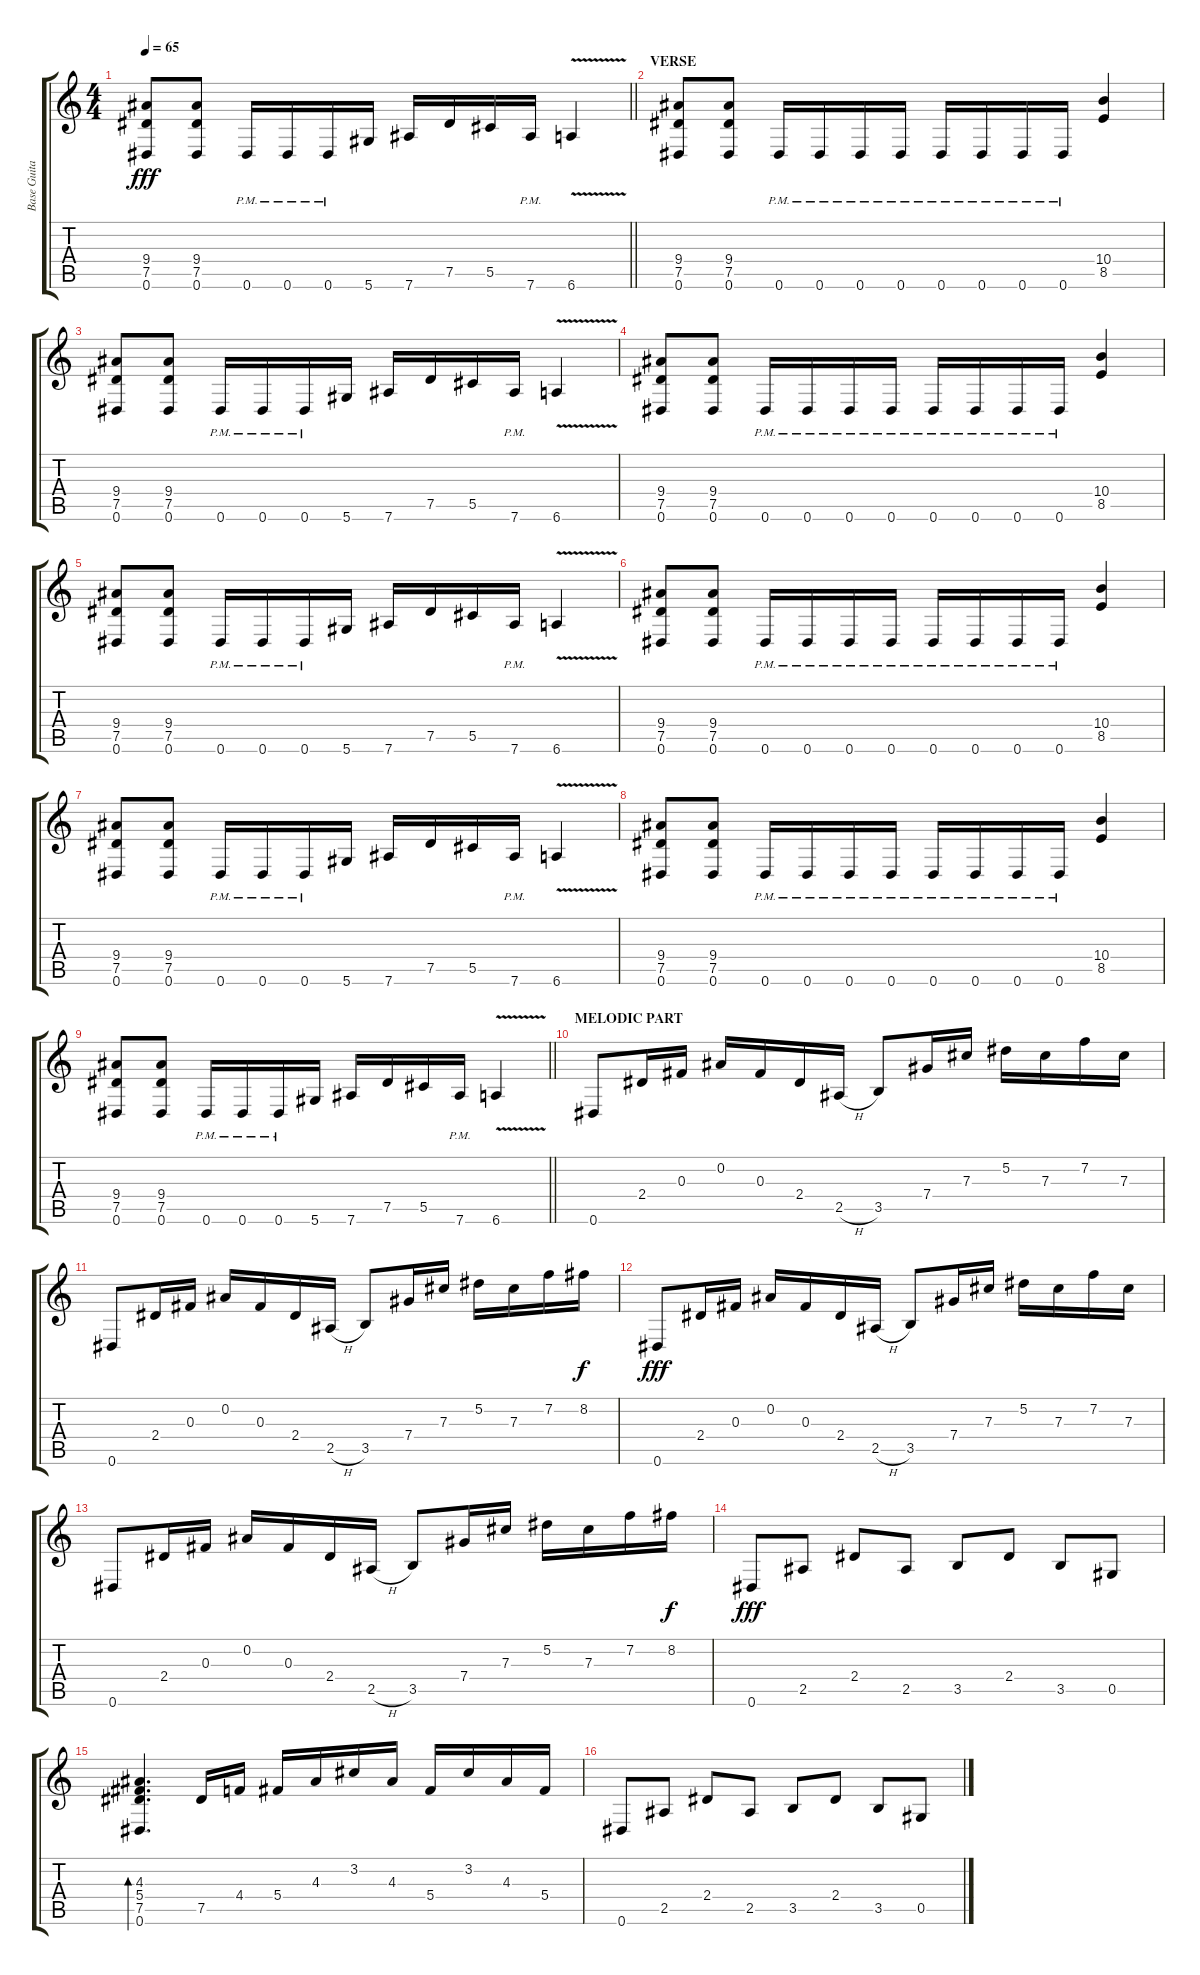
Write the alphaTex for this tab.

\track ("Base Guitar - Iommy" "Base Guita") {instrument distortionguitar}
\staff {score tabs}
\tuning (Eb4 Bb3 Gb3 Db3 Ab2 Eb2) {hide}
\ts (4 4)
\tempo 65
\clef g2
\barLineRight lightlight
\ks c
(9.4 7.5 0.6).8{dy fff} (9.4 7.5 0.6).8 0.6{pm}.16 0.6{pm}.16 0.6{pm}.16 5.6.16 7.6.16 7.5.16 5.5.16 7.6{pm}.16 6.6{v}.4 |
\section ("" "VERSE")
(9.4 7.5 0.6).8 (9.4 7.5 0.6).8 0.6{pm}.16 0.6{pm}.16 0.6{pm}.16 0.6{pm}.16 0.6{pm}.16 0.6{pm}.16 0.6{pm}.16 0.6{pm}.16 (10.4 8.5).4 |
(9.4 7.5 0.6).8 (9.4 7.5 0.6).8 0.6{pm}.16 0.6{pm}.16 0.6{pm}.16 5.6.16 7.6.16 7.5.16 5.5.16 7.6{pm}.16 6.6{v}.4 |
(9.4 7.5 0.6).8 (9.4 7.5 0.6).8 0.6{pm}.16 0.6{pm}.16 0.6{pm}.16 0.6{pm}.16 0.6{pm}.16 0.6{pm}.16 0.6{pm}.16 0.6{pm}.16 (10.4 8.5).4 |
(9.4 7.5 0.6).8 (9.4 7.5 0.6).8 0.6{pm}.16 0.6{pm}.16 0.6{pm}.16 5.6.16 7.6.16 7.5.16 5.5.16 7.6{pm}.16 6.6{v}.4 |
(9.4 7.5 0.6).8 (9.4 7.5 0.6).8 0.6{pm}.16 0.6{pm}.16 0.6{pm}.16 0.6{pm}.16 0.6{pm}.16 0.6{pm}.16 0.6{pm}.16 0.6{pm}.16 (10.4 8.5).4 |
(9.4 7.5 0.6).8 (9.4 7.5 0.6).8 0.6{pm}.16 0.6{pm}.16 0.6{pm}.16 5.6.16 7.6.16 7.5.16 5.5.16 7.6{pm}.16 6.6{v}.4 |
(9.4 7.5 0.6).8 (9.4 7.5 0.6).8 0.6{pm}.16 0.6{pm}.16 0.6{pm}.16 0.6{pm}.16 0.6{pm}.16 0.6{pm}.16 0.6{pm}.16 0.6{pm}.16 (10.4 8.5).4 |
\barLineRight lightlight
(9.4 7.5 0.6).8 (9.4 7.5 0.6).8 0.6{pm}.16 0.6{pm}.16 0.6{pm}.16 5.6.16 7.6.16 7.5.16 5.5.16 7.6{pm}.16 6.6{v}.4 |
\section ("" "MELODIC PART")
0.6.8{instrument acousticguitarsteel} 2.4.16 0.3.16 0.2.16 0.3.16 2.4.16 2.5{h}.16 3.5.8 7.4.16 7.3.16 5.2.16 7.3.16 7.2.16 7.3.16 |
0.6.8 2.4.16 0.3.16 0.2.16 0.3.16 2.4.16 2.5{h}.16 3.5.8 7.4.16 7.3.16 5.2.16 7.3.16 7.2.16 8.2.16{dy f} |
0.6.8{dy fff} 2.4.16 0.3.16 0.2.16 0.3.16 2.4.16 2.5{h}.16 3.5.8 7.4.16 7.3.16 5.2.16 7.3.16 7.2.16 7.3.16 |
0.6.8 2.4.16 0.3.16 0.2.16 0.3.16 2.4.16 2.5{h}.16 3.5.8 7.4.16 7.3.16 5.2.16 7.3.16 7.2.16 8.2.16{dy f} |
0.6.8{dy fff} 2.5.8 2.4.8 2.5.8 3.5.8 2.4.8 3.5.8 0.5.8 |
(4.3 5.4 7.5 0.6).4{d bd 60} 7.5.16 4.4.16 5.4.16 4.3.16 3.2.16 4.3.16 5.4.16 3.2.16 4.3.16 5.4.16 |
0.6.8 2.5.8 2.4.8 2.5.8 3.5.8 2.4.8 3.5.8 0.5.8
